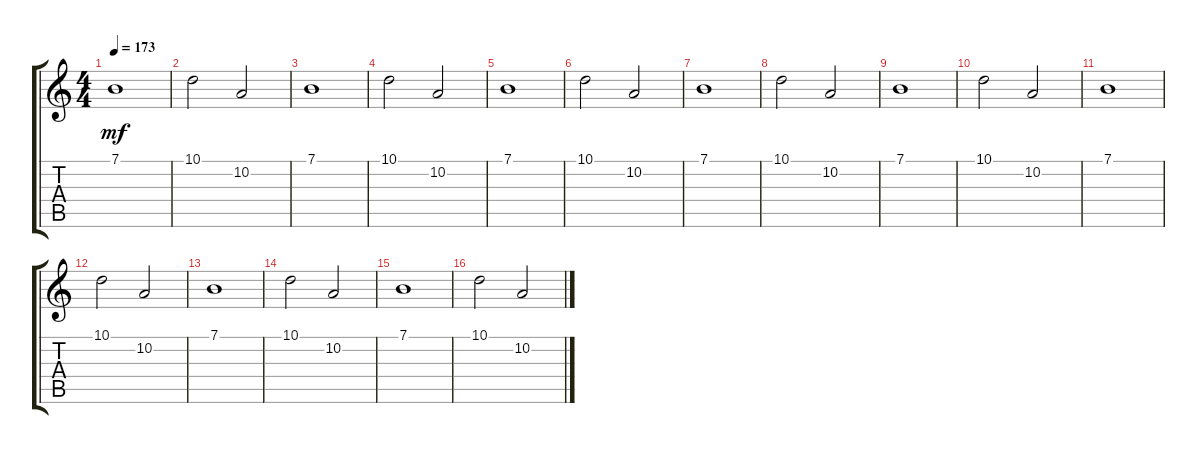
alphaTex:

\track "" {instrument shakuhachi}
\staff {score tabs}
\tuning (E4 B3 G3 D3 A2 E2) {hide}
\ts (4 4)
\tempo 173
\clef g2
\ks c
7.1.1{dy mf} |
10.1.2 10.2.2 |
7.1.1 |
10.1.2 10.2.2 |
7.1.1 |
10.1.2 10.2.2 |
7.1.1 |
10.1.2 10.2.2 |
7.1.1 |
10.1.2 10.2.2 |
7.1.1 |
10.1.2 10.2.2 |
7.1.1 |
10.1.2 10.2.2 |
7.1.1 |
10.1.2 10.2.2
